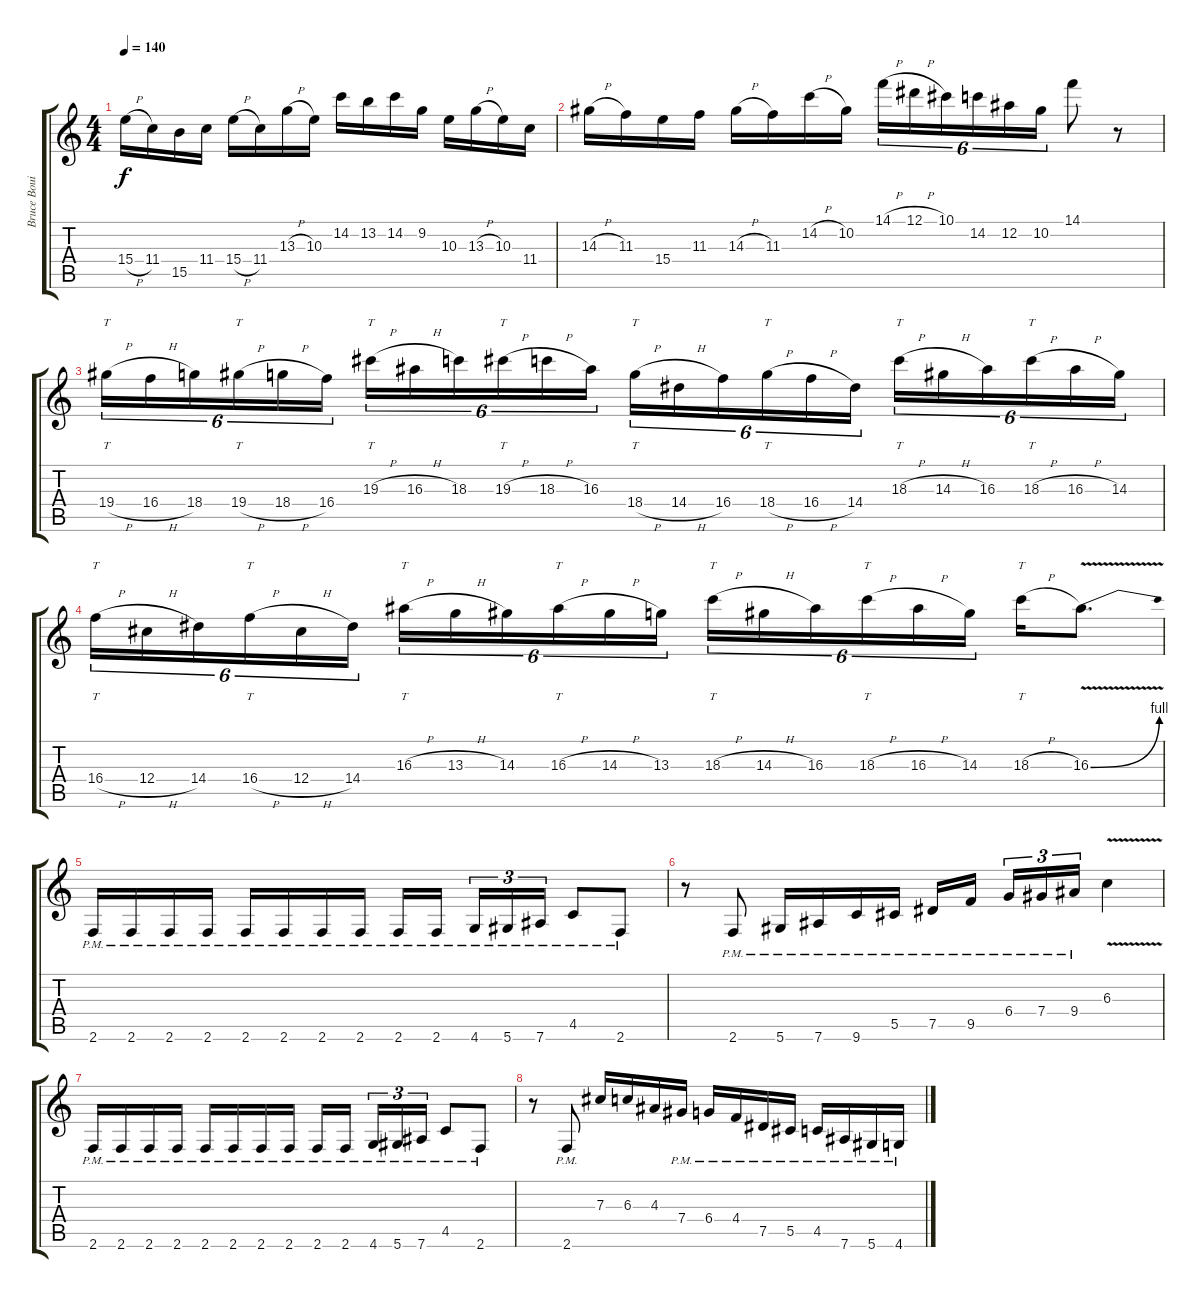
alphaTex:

\track ("Bruce Bouillet" "Bruce Boui") {instrument distortionguitar}
\staff {score tabs}
\tuning (Eb4 Bb3 Gb3 Db3 Ab2 Eb2) {hide}
\ts (4 4)
\tempo 140
\clef g2
\ks c
15.4{h}.16{dy f} 11.4.16 15.5.16 11.4.16 15.4{h}.16 11.4.16 13.3{h}.16 10.3.16 14.2.16 13.2.16 14.2.16 9.2.16 10.3.16 13.3{h}.16 10.3.16 11.4.16 |
14.3{h}.16 11.3.16 15.4.16 11.3.16 14.3{h}.16 11.3.16 14.2{h}.16 10.2.16 14.1{h}.16{tu (6 4)} 12.1{h}.16{tu (6 4)} 10.1.16{tu (6 4)} 14.2.16{tu (6 4)} 12.2.16{tu (6 4)} 10.2.16{tu (6 4)} 14.1.8 r.8 |
19.4{h}.16{tt tu (6 4)} 16.4{h}.16{tu (6 4)} 18.4.16{tu (6 4)} 19.4{h}.16{tt tu (6 4)} 18.4{h}.16{tu (6 4)} 16.4.16{tu (6 4)} 19.3{h}.16{tt tu (6 4)} 16.3{h}.16{tu (6 4)} 18.3.16{tu (6 4)} 19.3{h}.16{tt tu (6 4)} 18.3{h}.16{tu (6 4)} 16.3.16{tu (6 4)} 18.4{h}.16{tt tu (6 4)} 14.4{h}.16{tu (6 4)} 16.4.16{tu (6 4)} 18.4{h}.16{tt tu (6 4)} 16.4{h}.16{tu (6 4)} 14.4.16{tu (6 4)} 18.3{h}.16{tt tu (6 4)} 14.3{h}.16{tu (6 4)} 16.3.16{tu (6 4)} 18.3{h}.16{tt tu (6 4)} 16.3{h}.16{tu (6 4)} 14.3.16{tu (6 4)} |
16.4{h}.16{tt tu (6 4)} 12.4{h}.16{tu (6 4)} 14.4.16{tu (6 4)} 16.4{h}.16{tt tu (6 4)} 12.4{h}.16{tu (6 4)} 14.4.16{tu (6 4)} 16.3{h}.16{tt tu (6 4)} 13.3{h}.16{tu (6 4)} 14.3.16{tu (6 4)} 16.3{h}.16{tt tu (6 4)} 14.3{h}.16{tu (6 4)} 13.3.16{tu (6 4)} 18.3{h}.16{tt tu (6 4)} 14.3{h}.16{tu (6 4)} 16.3.16{tu (6 4)} 18.3{h}.16{tt tu (6 4)} 16.3{h}.16{tu (6 4)} 14.3.16{tu (6 4)} 18.3{h}.16{tt} 16.3{be (bend 0 0 60 4) v}.8{d} |
2.6{pm}.16 2.6{pm}.16 2.6{pm}.16 2.6{pm}.16 2.6{pm}.16 2.6{pm}.16 2.6{pm}.16 2.6{pm}.16 2.6{pm}.16 2.6{pm}.16{beam splitsecondary} 4.6{pm}.16{tu (3 2)} 5.6{pm}.16{tu (3 2)} 7.6{pm}.16{tu (3 2)} 4.5{pm}.8 2.6{pm}.8 |
r.8 2.6{pm}.8 5.6{pm}.16 7.6{pm}.16 9.6{pm}.16 5.5{pm}.16 7.5{pm}.16 9.5{pm}.16{beam splitsecondary} 6.4{pm}.16{tu (3 2)} 7.4{pm}.16{tu (3 2)} 9.4{pm}.16{tu (3 2)} 6.3{v}.4 |
2.6{pm}.16 2.6{pm}.16 2.6{pm}.16 2.6{pm}.16 2.6{pm}.16 2.6{pm}.16 2.6{pm}.16 2.6{pm}.16 2.6{pm}.16 2.6{pm}.16{beam splitsecondary} 4.6{pm}.16{tu (3 2)} 5.6{pm}.16{tu (3 2)} 7.6{pm}.16{tu (3 2)} 4.5{pm}.8 2.6{pm}.8 |
r.8 2.6{pm}.8 7.3.16 6.3.16 4.3.16 7.4{pm}.16 6.4{pm}.16 4.4{pm}.16 7.5{pm}.16 5.5{pm}.16 4.5{pm}.16 7.6{pm}.16 5.6{pm}.16 4.6{pm}.16
